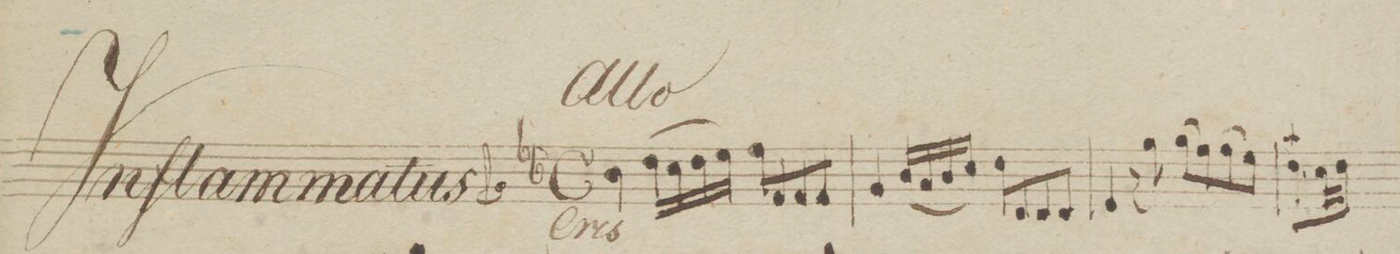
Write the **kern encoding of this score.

**kern	**dynam
*I"Violio 1mo	*
*clefG2	*
*k[e-b-]	*
*met(c)	*
*M4/4	*
*4\right	*
4b-\	<
*16\right	*
(16dd\LL	.
16cc\	.
16dd\	.
16ee-\JJ)	.
*8\right	*
8ff\L	.
8f/	.
8f/	.
8f/J	.
=2	=2
4g/	.
(16b-\LL	.
16a/	.
16b-\	.
16cc\JJ)	.
8dd\L	.
8d/	.
8d/	.
8d/J	.
=3	=3
4e-/	.
8r	.
8gg\	.
(8gg\L	.
8ff\)	.
(8ff\	.
8ee-\J)	.
=4	=4
8.dd\tL	.
*32\right	*
32cc\LL	.
32dd\JJJ	.
*-	*-
